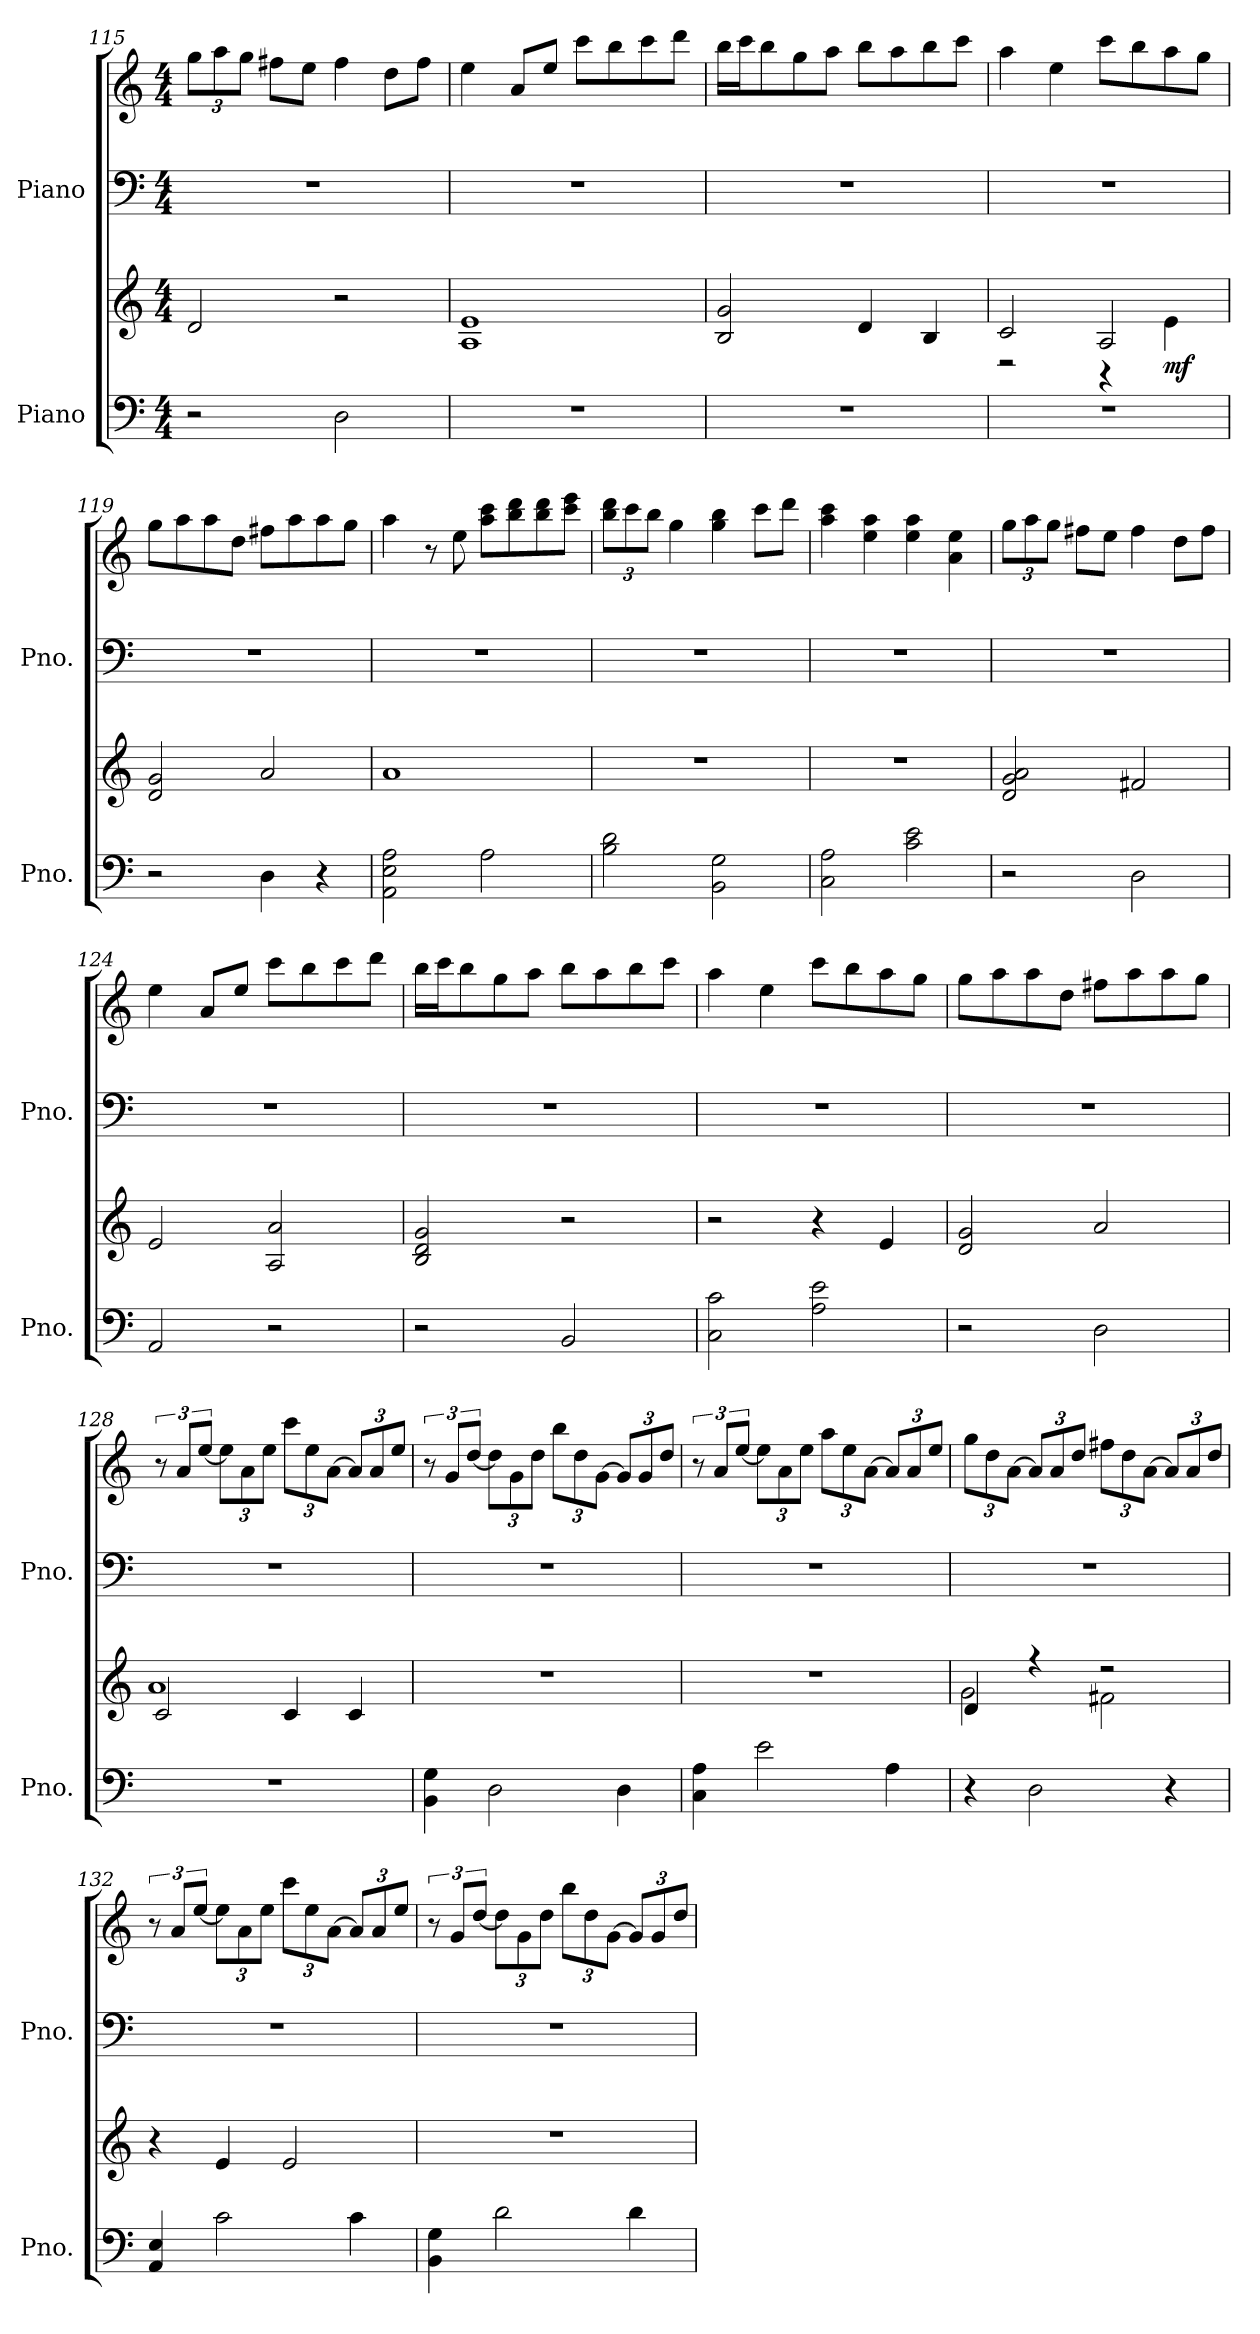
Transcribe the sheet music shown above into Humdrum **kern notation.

**kern	**kern	**dynam	**kern	**kern
*part2	*part2	*part2	*part1	*part1
*staff4	*staff3	*staff3/4	*staff2	*staff1
*I"Piano	*	*	*I"Piano	*
*I'Pno.	*	*	*I'Pno.	*
!!LO:LB:g=z
*clefF4	*clefG2	*	*clefF4	*clefG2
*k[]	*k[]	*	*k[]	*k[]
*C:	*C:	*	*C:	*C:
*M4/4	*M4/4	*	*M4/4	*M4/4
*	*	*	*	*Xbrackettup
=115	=115	=115	=115	=115
2r	2d/	.	1r	12gg\L
.	.	.	.	12aa\
.	.	.	.	12gg\J
.	.	.	.	8ff#X\L
.	.	.	.	8ee\J
2D\	2r	.	.	4ff#\
.	.	.	.	8dd\L
.	.	.	.	8ff#\J
=116	=116	=116	=116	=116
1r	1A 1e	.	1r	4ee\
.	.	.	.	8a/L
.	.	.	.	8ee/J
.	.	.	.	8ccc\L
.	.	.	.	8bb\
.	.	.	.	8ccc\
.	.	.	.	8ddd\J
=117	=117	=117	=117	=117
1r	2B/ 2g/	.	1r	16bb\LL
.	.	.	.	16ccc\J
.	.	.	.	8bb\
.	.	.	.	8gg\
.	.	.	.	8aa\J
.	4d/	.	.	8bb\L
.	.	.	.	8aa\
.	4B/	.	.	8bb\
.	.	.	.	8ccc\J
=118	=118	=118	=118	=118
*	*^	*	*	*
1r	2c/	2r	.	1r	4aa\
.	.	.	.	.	4ee\
.	2A/	4r	.	.	8ccc\L
.	.	.	.	.	8bb\
!	!	!	!LO:DY:b	!	!
.	.	4e\	mf	.	8aa\
.	.	.	.	.	8gg\J
*	*v	*v	*	*	*
!!LO:PB:g=z
=119	=119	=119	=119	=119
2r	2d/ 2g/	.	1r	8gg\L
.	.	.	.	8aa\
.	.	.	.	8aa\
.	.	.	.	8dd\J
4D\	2a/	.	.	8ff#X\L
.	.	.	.	8aa\
4r	.	.	.	8aa\
.	.	.	.	8gg\J
=120	=120	=120	=120	=120
2AA\ 2E\ 2A\	1a	.	1r	4aa\
.	.	.	.	8r
.	.	.	.	8ee\
2A\	.	.	.	8aa\ 8ccc\L
.	.	.	.	8bb\ 8ddd\
.	.	.	.	8bb\ 8ddd\
.	.	.	.	8ccc\ 8eee\J
=121	=121	=121	=121	=121
2B\ 2d\	1r	.	1r	12bb\ 12ddd\L
.	.	.	.	12ccc\
.	.	.	.	12bb\J
.	.	.	.	4gg\
2BB\ 2G\	.	.	.	4gg\ 4bb\
.	.	.	.	8ccc\L
.	.	.	.	8ddd\J
=122	=122	=122	=122	=122
2C\ 2A\	1r	.	1r	4aa\ 4ccc\
.	.	.	.	4ee\ 4aa\
2c\ 2e\	.	.	.	4ee\ 4aa\
.	.	.	.	4a\ 4ee\
=123	=123	=123	=123	=123
2r	2d/ 2g/ 2a/	.	1r	12gg\L
.	.	.	.	12aa\
.	.	.	.	12gg\J
.	.	.	.	8ff#X\L
.	.	.	.	8ee\J
2D\	2f#X/	.	.	4ff#\
.	.	.	.	8dd\L
.	.	.	.	8ff#\J
!!LO:LB:g=z
=124	=124	=124	=124	=124
2AA/	2e/	.	1r	4ee\
.	.	.	.	8a/L
.	.	.	.	8ee/J
2r	2A/ 2a/	.	.	8ccc\L
.	.	.	.	8bb\
.	.	.	.	8ccc\
.	.	.	.	8ddd\J
=125	=125	=125	=125	=125
2r	2B/ 2d/ 2g/	.	1r	16bb\LL
.	.	.	.	16ccc\J
.	.	.	.	8bb\
.	.	.	.	8gg\
.	.	.	.	8aa\J
2BB/	2r	.	.	8bb\L
.	.	.	.	8aa\
.	.	.	.	8bb\
.	.	.	.	8ccc\J
=126	=126	=126	=126	=126
2C\ 2c\	2r	.	1r	4aa\
.	.	.	.	4ee\
2A\ 2e\	4r	.	.	8ccc\L
.	.	.	.	8bb\
.	4e/	.	.	8aa\
.	.	.	.	8gg\J
=127	=127	=127	=127	=127
2r	2d/ 2g/	.	1r	8gg\L
.	.	.	.	8aa\
.	.	.	.	8aa\
.	.	.	.	8dd\J
2D\	2a/	.	.	8ff#X\L
.	.	.	.	8aa\
.	.	.	.	8aa\
.	.	.	.	8gg\J
!!LO:LB:g=z
=128	=128	=128	=128	=128
*	*^	*	*	*
*	*	*	*	*	*brackettup
1r	2c/	1a	.	1r	12r
.	.	.	.	.	12a/L
.	.	.	.	.	[12ee/J
*	*	*	*	*	*Xbrackettup
.	.	.	.	.	12ee\L]
.	.	.	.	.	12a\
.	.	.	.	.	12ee\J
.	4c/	.	.	.	12ccc\L
.	.	.	.	.	12ee\
.	.	.	.	.	[12a\J
.	4c/	.	.	.	12a/L]
.	.	.	.	.	12a/
.	.	.	.	.	12ee/J
*	*v	*v	*	*	*
=129	=129	=129	=129	=129
*	*	*	*	*brackettup
4BB\ 4G\	1r	.	1r	12r
.	.	.	.	12g/L
.	.	.	.	[12dd/J
*	*	*	*	*Xbrackettup
2D\	.	.	.	12dd\L]
.	.	.	.	12g\
.	.	.	.	12dd\J
.	.	.	.	12bb\L
.	.	.	.	12dd\
.	.	.	.	[12g\J
4D\	.	.	.	12g/L]
.	.	.	.	12g/
.	.	.	.	12dd/J
=130	=130	=130	=130	=130
*	*	*	*	*brackettup
4C\ 4A\	1r	.	1r	12r
.	.	.	.	12a/L
.	.	.	.	[12ee/J
*	*	*	*	*Xbrackettup
2e\	.	.	.	12ee\L]
.	.	.	.	12a\
.	.	.	.	12ee\J
.	.	.	.	12aa\L
.	.	.	.	12ee\
.	.	.	.	[12a\J
4A\	.	.	.	12a/L]
.	.	.	.	12a/
.	.	.	.	12ee/J
!!LO:PB:g=z
=131	=131	=131	=131	=131
*	*^	*	*	*
4r	4d/	2g\	.	1r	12gg\L
.	.	.	.	.	12dd\
.	.	.	.	.	[12a\J
2D\	4r	.	.	.	12a/L]
.	.	.	.	.	12a/
.	.	.	.	.	12dd/J
.	2r	2f#X\	.	.	12ff#X\L
.	.	.	.	.	12dd\
.	.	.	.	.	[12a\J
4r	.	.	.	.	12a/L]
.	.	.	.	.	12a/
.	.	.	.	.	12dd/J
*	*v	*v	*	*	*
=132	=132	=132	=132	=132
*	*	*	*	*brackettup
4AA/ 4E/	4r	.	1r	12r
.	.	.	.	12a/L
.	.	.	.	[12ee/J
*	*	*	*	*Xbrackettup
2c\	4e/	.	.	12ee\L]
.	.	.	.	12a\
.	.	.	.	12ee\J
.	2e/	.	.	12ccc\L
.	.	.	.	12ee\
.	.	.	.	[12a\J
4c\	.	.	.	12a/L]
.	.	.	.	12a/
.	.	.	.	12ee/J
=133	=133	=133	=133	=133
*	*	*	*	*brackettup
4BB\ 4G\	1r	.	1r	12r
.	.	.	.	12g/L
.	.	.	.	[12dd/J
*	*	*	*	*Xbrackettup
2d\	.	.	.	12dd\L]
.	.	.	.	12g\
.	.	.	.	12dd\J
.	.	.	.	12bb\L
.	.	.	.	12dd\
.	.	.	.	[12g\J
4d\	.	.	.	12g/L]
.	.	.	.	12g/
.	.	.	.	12dd/J
=	=	=	=	=
*-	*-	*-	*-	*-
